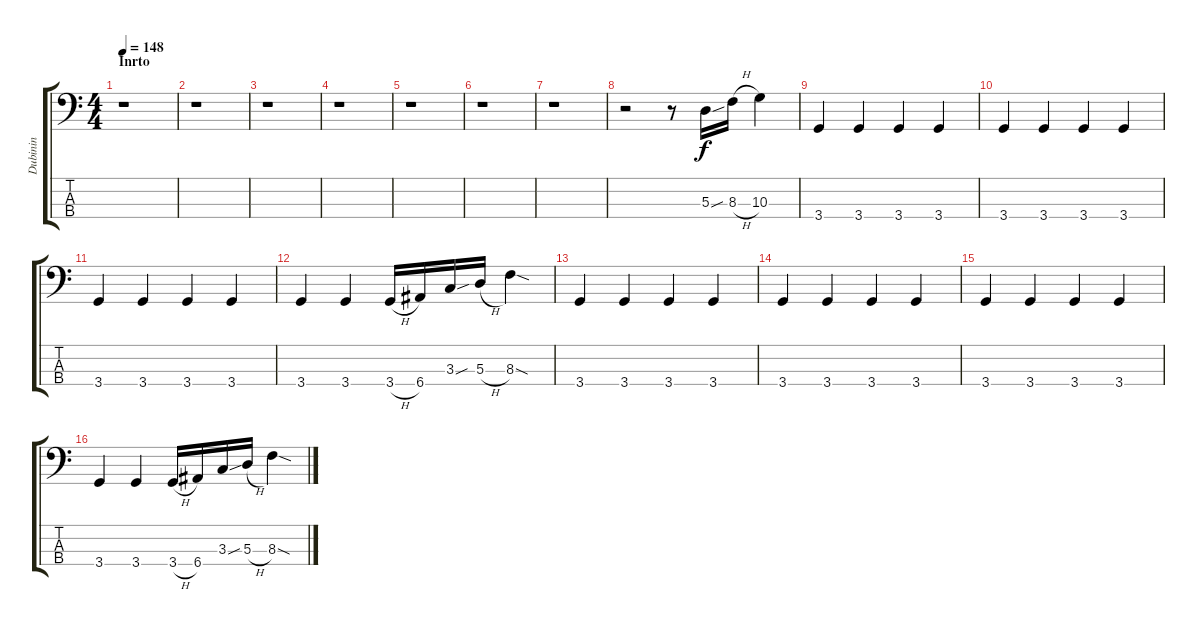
\track ("Dubinin" "Dubinin") {instrument electricbassfinger}
\staff {score tabs}
\tuning (G2 D2 A1 E1) {hide}
\ts (4 4)
\section ("" "Inrto")
\tempo 148
\clef f4
\ks c
r.1{dy f instrument electricbassfinger} |
r.1 |
r.1 |
r.1 |
r.1 |
r.1 |
r.1 |
r.2 r.8 5.3{sou}.16 8.3{h}.16 10.3.4 |
3.4.4 3.4.4 3.4.4 3.4.4 |
3.4.4 3.4.4 3.4.4 3.4.4 |
3.4.4 3.4.4 3.4.4 3.4.4 |
3.4.4 3.4.4 3.4{h}.16 6.4.16 3.3{sou}.16 5.3{h}.16 8.3{sod}.4 |
3.4.4 3.4.4 3.4.4 3.4.4 |
3.4.4 3.4.4 3.4.4 3.4.4 |
3.4.4 3.4.4 3.4.4 3.4.4 |
3.4.4 3.4.4 3.4{h}.16 6.4.16 3.3{sou}.16 5.3{h}.16 8.3{sod}.4
